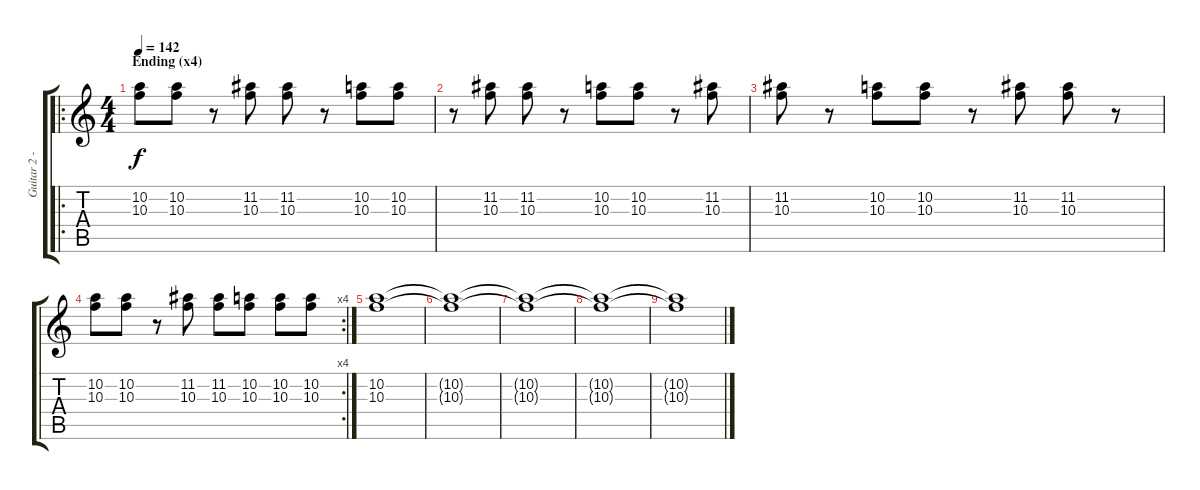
\track ("Guitar 2 - Drop D, center" "Guitar 2 -") {instrument overdrivenguitar}
\staff {score tabs}
\tuning (E4 B3 G3 D3 A2 D2) {hide}
\ro
\ts (4 4)
\section ("" "Ending (x4)")
\tempo 142
\clef g2
\ks c
(10.2 10.3).8{dy f} (10.2 10.3).8 r.8 (11.2 10.3).8 (11.2 10.3).8 r.8 (10.2 10.3).8 (10.2 10.3).8 |
r.8 (11.2 10.3).8 (11.2 10.3).8 r.8 (10.2 10.3).8 (10.2 10.3).8 r.8 (11.2 10.3).8 |
(11.2 10.3).8 r.8 (10.2 10.3).8 (10.2 10.3).8 r.8 (11.2 10.3).8 (11.2 10.3).8 r.8 |
\rc 4
(10.2 10.3).8 (10.2 10.3).8 r.8 (11.2 10.3).8 (11.2 10.3).8 (10.2 10.3).8 (10.2 10.3).8 (10.2 10.3).8 |
(10.2 10.3).1 |
(10.2{t} 10.3{t}).1 |
(10.2{t} 10.3{t}).1 |
(10.2{t} 10.3{t}).1 |
(10.2{t} 10.3{t}).1
